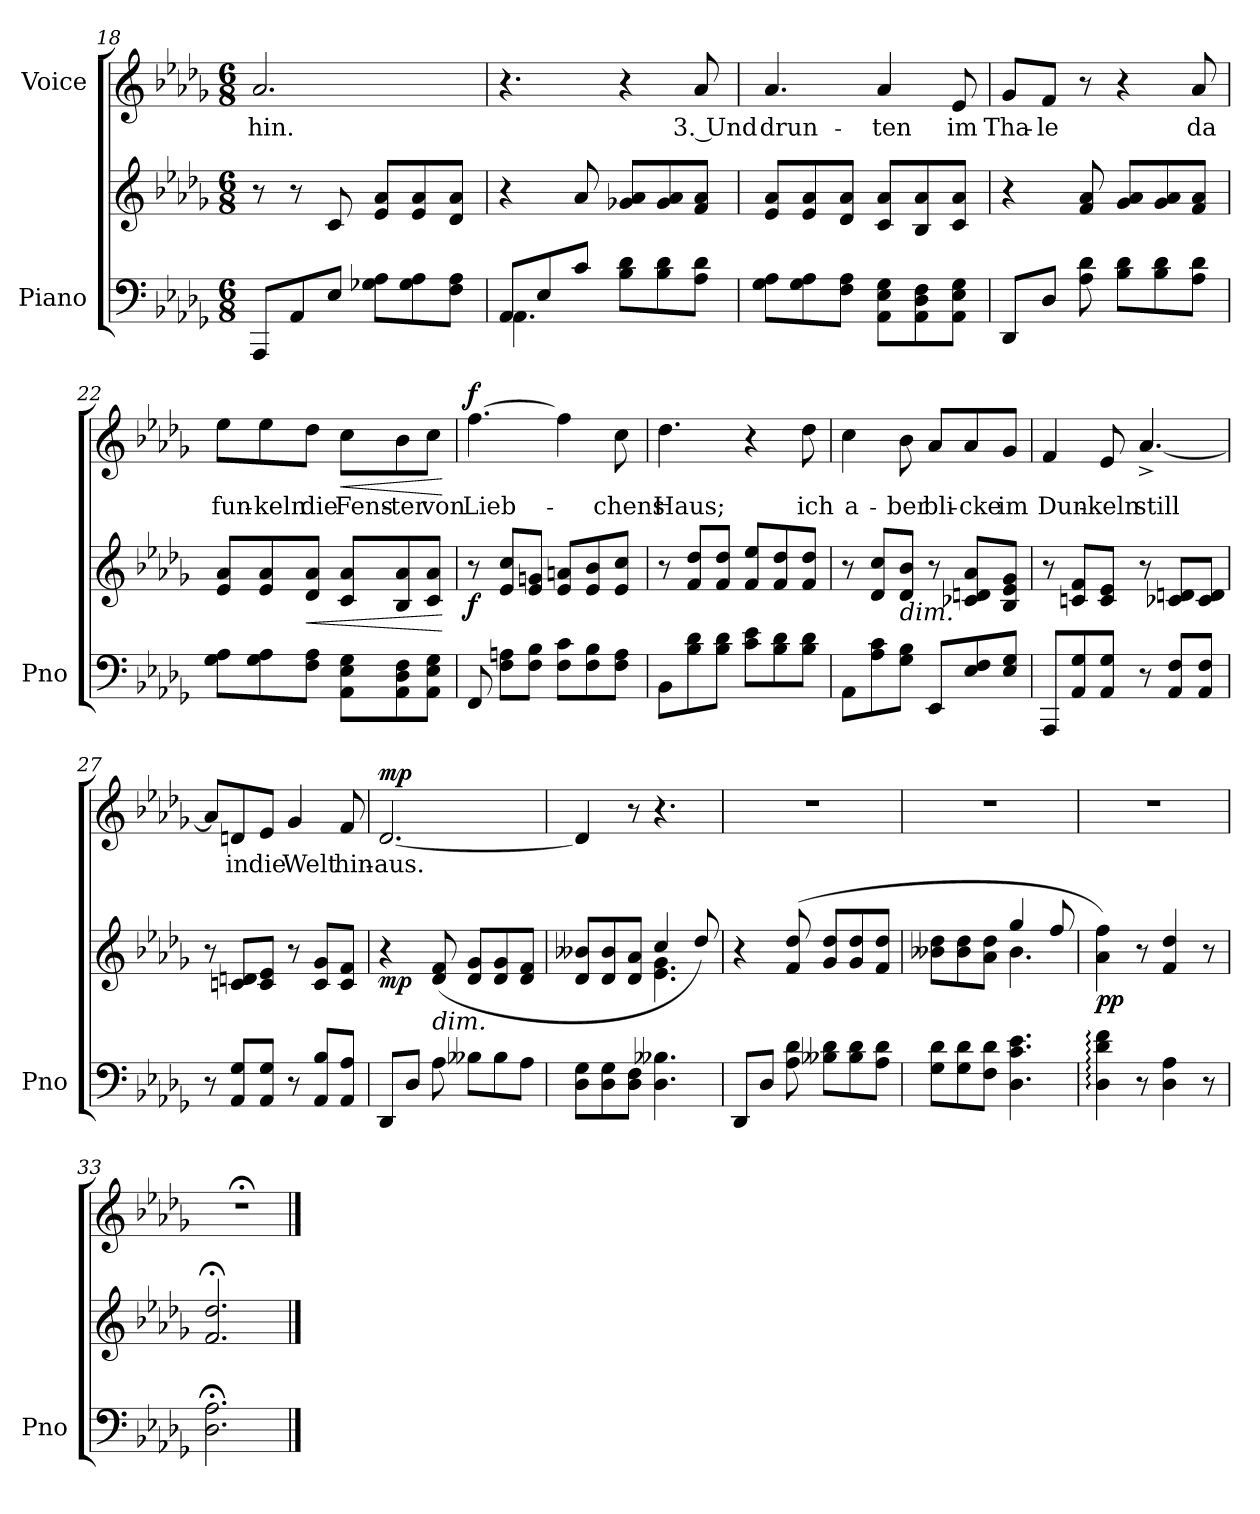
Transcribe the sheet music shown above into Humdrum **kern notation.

**kern	**kern	**dynam	**kern	**text	**dynam
*part2	*part2	*part2	*part1	*part1	*part1
*staff3	*staff2	*staff2/3	*staff1	*staff1	*staff1
*I"Piano	*	*	*I"Voice	*	*
*I'Pno	*	*	*	*	*
*clefF4	*clefG2	*	*clefG2	*	*
*k[b-e-a-d-g-]	*k[b-e-a-d-g-]	*	*k[b-e-a-d-g-]	*	*
*M6/8	*M6/8	*	*M6/8	*	*
=18	=18	=18	=18	=18	=18
!	!	!	!	!LO:LY:b	!
8AAA-/L	8r	.	2.a-/	hin.	.
8AA-/	8r	.	.	.	.
8E-/J	8c/	.	.	.	.
8G-X\ 8A-\L	8e-/ 8a-/L	.	.	.	.
8G-\ 8A-\	8e-/ 8a-/	.	.	.	.
8F\ 8A-\J	8d-/ 8a-/J	.	.	.	.
=19	=19	=19	=19	=19	=19
*^	*	*	*	*	*
8AA-/L	4.AA-\	4r	.	4.r	.	.
8E-/	.	.	.	.	.	.
8c/J	.	8a-/	.	.	.	.
8B-\ 8d-\L	4.ryy	8g-X/ 8a-/L	.	4r	.	.
8B-\ 8d-\	.	8g-/ 8a-/	.	.	.	.
!	!	!	!	!	!LO:LY:b	!
8A-\ 8d-\J	.	8f/ 8a-/J	.	8a-/	3. Und	.
*v	*v	*	*	*	*	*
=20	=20	=20	=20	=20	=20
!	!	!	!	!LO:LY:b	!
8G-\ 8A-\L	8e-/ 8a-/L	.	4.a-/	drun-	.
8G-\ 8A-\	8e-/ 8a-/	.	.	.	.
8F\ 8A-\J	8d-/ 8a-/J	.	.	.	.
!	!	!	!	!LO:LY:b	!
8AA-\ 8E-\ 8G-\L	8c/ 8a-/L	.	4a-/	-ten	.
8AA-\ 8D-\ 8F\	8B-/ 8a-/	.	.	.	.
!	!	!	!	!LO:LY:b	!
8AA-\ 8E-\ 8G-\J	8c/ 8a-/J	.	8e-/	im	.
=21	=21	=21	=21	=21	=21
!	!	!	!	!LO:LY:b	!
8DD-/L	4r	.	8g-/L	Tha-	.
!	!	!	!	!LO:LY:b	!
8D-/J	.	.	8f/J	-le	.
8A-\ 8d-\	8f/ 8a-/	.	8r	.	.
8B-\ 8d-\L	8g-/ 8a-/L	.	4r	.	.
8B-\ 8d-\	8g-/ 8a-/	.	.	.	.
!	!	!	!	!LO:LY:b	!
8A-\ 8d-\J	8f/ 8a-/J	.	8a-/	da	.
!!LO:LB:g=z
=22	=22	=22	=22	=22	=22
!	!	!	!	!LO:LY:b	!
8G-\ 8A-\L	8e-/ 8a-/L	.	8ee-\L	fun-	.
!	!	!	!	!LO:LY:b	!
8G-\ 8A-\	8e-/ 8a-/	.	8ee-\	-keln	.
!	!	!LO:HP:b	!	!LO:LY:b	!
8F\ 8A-\J	8d-/ 8a-/J	<	8dd-\J	die	.
!	!	!	!	!LO:LY:b	!LO:HP:b
8AA-\ 8E-\ 8G-\L	8c/ 8a-/L	.	8cc\L	Fens-	<
!	!	!	!	!LO:LY:b	!
8AA-\ 8D-\ 8F\	8B-/ 8a-/	.	8b-\	-ter	.
!	!	!	!	!LO:LY:b	!
8AA-\ 8E-\ 8G-\J	8c/ 8a-/J	.	8cc\J	von	.
.	.	[	.	.	[
=23	=23	=23	=23	=23	=23
!	!	!LO:DY:b	!	!LO:LY:b	!LO:DY:b
8FF/	8r	f	[4.ff\	Lieb-	f
8F\ 8An\L	8e-/ 8cc/L	.	.	.	.
8F\ 8B-\J	8e-/ 8gn/J	.	.	.	.
8F\ 8c\L	8e-/ 8an/L	.	4ff\]	.	.
8F\ 8B-\	8e-/ 8b-/	.	.	.	.
!	!	!	!	!LO:LY:b	!
8F\ 8A\J	8e-/ 8cc/J	.	8cc\	-chens	.
=24	=24	=24	=24	=24	=24
!	!	!	!	!LO:LY:b	!
*	*	*	*^	*	*
8BB-\L	8r	.	4.dd-\	2ryy	Haus;	.
8B-\ 8d-\	8f/ 8dd-/L	.	.	.	.	.
8B-\ 8d-\J	8f/ 8dd-/J	.	.	.	.	.
8c\ 8e-\L	8f/ 8ee-/L	.	4r	.	.	.
*	*	*	*MM50	*	*	*
8B-\ 8d-\	8f/ 8dd-/	.	.	4ryy	.	.
!	!	!	!	!	!LO:LY:b	!
8B-\ 8d-\J	8f/ 8dd-/J	.	8dd-\	.	ich	.
=25	=25	=25	=25	=25	=25	=25
!	!	!	!LO:TX:a:i:t=rit.	!	!	!
!	!	!	!LO:TX:a:i:t=dim.	!	!	!
!	!	!	!	!	!LO:LY:b	!
*	*	*	*v	*v	*	*
8AA-\L	8r	.	4cc\	a-	.
8A-\ 8c\	8d-/ 8cc/L	.	.	.	.
!	!LO:TX:b:i:t=dim.	!	!	!	!
!	!	!	!	!LO:LY:b	!
8G-\ 8B-\J	8d-/ 8b-/J	.	8b-\	-ber	.
*	*	*	*MM46	*	*
!	!	!	!	!LO:LY:b	!
8EE-/L	8r	.	8a-/L	bli-	.
!	!	!	!	!LO:LY:b	!
8E-/ 8F/	8c-X/ 8dn/ 8a-/L	.	8a-/	-cke	.
*	*	*	*MM43	*	*
!	!	!	!	!LO:LY:b	!
8E-/ 8G-/J	8B-/ 8e-/ 8g-/J	.	8g-/J	im	.
=26	=26	=26	=26	=26	=26
*	*	*	*MM40	*	*
!	!	!	!	!LO:LY:b	!
8AAA-/L	8r	.	4f/	Dun-	.
8AA-/ 8G-/	8cn/ 8f/L	.	.	.	.
!	!	!	!	!LO:LY:b	!
8AA-/ 8G-/J	8c/ 8e-/J	.	8e-/	-keln	.
!	!	!	!	!LO:LY:b	!
8r	8r	.	[4.a-^/	still	.
8AA-/ 8F/L	8c-X/ 8dn/L	.	.	.	.
8AA-/ 8F/J	8c-/ 8d/J	.	.	.	.
!!LO:LB:g=z
=27	=27	=27	=27	=27	=27
8r	8r	.	8a-/L]	.	.
!	!	!	!	!LO:LY:b	!
8AA-/ 8G-/L	8cn/ 8dn/L	.	8dn/	in	.
!	!	!	!	!LO:LY:b	!
8AA-/ 8G-/J	8c/ 8e-/J	.	8e-/J	die	.
!	!	!	!	!LO:LY:b	!
8r	8r	.	4g-/	Welt	.
8AA-/ 8B-/L	8c/ 8g-/L	.	.	.	.
!	!	!	!	!LO:LY:b	!
8AA-/ 8A-/J	8c/ 8f/J	.	8f/	hin-	.
=28	=28	=28	=28	=28	=28
!	!	!LO:DY:b	!	!LO:LY:b	!LO:DY:a
8DD-/L	4r	mp	[2.d-/	-aus.	mp
8D-/J	.	.	.	.	.
!	!LO:TX:b:i:t=dim.	!	!	!	!
8A-\	(>8d-/ 8f/	.	.	.	.
8B--X\L	8d-/ 8g-/L	.	.	.	.
8B--\	8d-/ 8g-/	.	.	.	.
8A-\J	8d-/ 8f/J	.	.	.	.
=29	=29	=29	=29	=29	=29
*	*^	*	*	*	*
8D-\ 8G-\L	8d-/ 8b--X/L	4.ryy	.	4d-/]	.	.
8D-\ 8G-\	8d-/ 8b--/	.	.	.	.	.
8D-\ 8F\J	8d-/ 8a-/J	.	.	8r	.	.
4.D-\ 4.B--X\	4cc/	4.e-\ 4.g-\	.	4.r	.	.
.	8dd-/)	.	.	.	.	.
*	*v	*v	*	*	*	*
=30	=30	=30	=30	=30	=30
8DD-/L	4r	.	2.r	.	.
8D-/J	.	.	.	.	.
8A-\ 8d-\	(>8f/ 8dd-/	.	.	.	.
8B--X\ 8d-\L	8g-/ 8dd-/L	.	.	.	.
8B--\ 8d-\	8g-/ 8dd-/	.	.	.	.
8A-\ 8d-\J	8f/ 8dd-/J	.	.	.	.
=31	=31	=31	=31	=31	=31
*	*^	*	*	*	*
8G-\ 8d-\L	8b--X\ 8dd-\L	4.ryy	.	2.r	.	.
8G-\ 8d-\	8b--\ 8dd-\	.	.	.	.	.
8F\ 8d-\J	8a-\ 8dd-\J	.	.	.	.	.
4.D-\ 4.c\ 4.e-\	4gg-/	4.b--\	.	.	.	.
.	8ff/	.	.	.	.	.
*	*v	*v	*	*	*	*
=32	=32	=32	=32	=32	=32
!	!	!LO:DY:b	!	!	!
4D-\: 4d-\: 4f\:	4a-\ 4ff\)	pp	2.r	.	.
8r	8r	.	.	.	.
4D-\ 4A-\	4f/ 4dd-/	.	.	.	.
8r	8r	.	.	.	.
=33	=33	=33	=33	=33	=33
2.D-\; 2.A-\;	2.f/;< 2.dd-/;<	.	2.r;<	.	.
==	==	==	==	==	==
*-	*-	*-	*-	*-	*-
